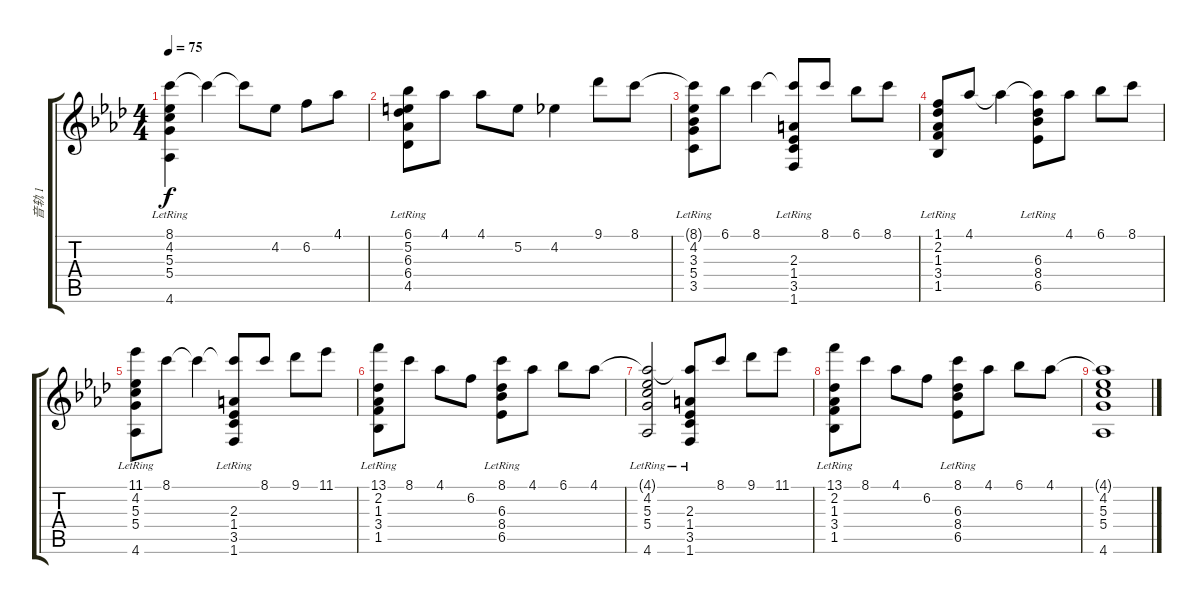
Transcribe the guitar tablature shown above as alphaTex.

\track ("音轨 1" "音轨 1") {instrument acousticguitarsteel}
\staff {score tabs}
\tuning (E4 B3 G3 D3 A2 E2) {hide}
\ts (4 4)
\tempo 75
\clef g2
\ks ab
(8.1{t} 4.2{lr} 5.3{lr} 5.4{lr} 4.6{lr}).4{dy f} 8.1{t}.4 8.1{t}.8 4.2.8 6.2.8 4.1.8 |
(6.1{lr} 5.2{lr} 6.3{lr} 6.4{lr} 4.5{lr}).8 4.1.8 4.1.8 5.2.8 4.2.4 9.1.8 8.1.8 |
(8.1{t} 4.2{lr} 3.3{lr} 5.4{lr} 3.5{lr}).8 6.1.8 8.1.4 (8.1{t} 2.3{lr} 1.4{lr} 3.5{lr} 1.6{lr}).8 8.1.8 6.1.8 8.1.8 |
(1.1{lr} 2.2{lr} 1.3{lr} 3.4{lr} 1.5{lr}).8 4.1.8 4.1{t}.4 (4.1{t} 6.3{lr} 8.4{lr} 6.5{lr}).8 4.1.8 6.1.8 8.1.8 |
(11.1{lr} 4.2{lr} 5.3{lr} 5.4{lr} 4.6{lr}).8 8.1.8 8.1{t}.4 (8.1{t} 2.3{lr} 1.4{lr} 3.5{lr} 1.6{lr}).8 8.1.8 9.1.8 11.1.8 |
(13.1{lr} 2.2{lr} 1.3{lr} 3.4{lr} 1.5{lr}).8 8.1.8 4.1.8 6.2.8 (8.1{lr} 6.3{lr} 8.4{lr} 6.5{lr}).8 4.1.8 6.1.8 4.1.8 |
(4.1{t} 4.2{lr} 5.3{lr} 5.4{lr} 4.6{lr}).2 (4.1{t} 2.3{lr} 1.4{lr} 3.5{lr} 1.6{lr}).8 8.1.8 9.1.8 11.1.8 |
(13.1{lr} 2.2{lr} 1.3{lr} 3.4{lr} 1.5{lr}).8 8.1.8 4.1.8 6.2.8 (8.1{lr} 6.3{lr} 8.4{lr} 6.5{lr}).8 4.1.8 6.1.8 4.1.8 |
(4.1{t} 4.2 5.3 5.4 4.6).1
